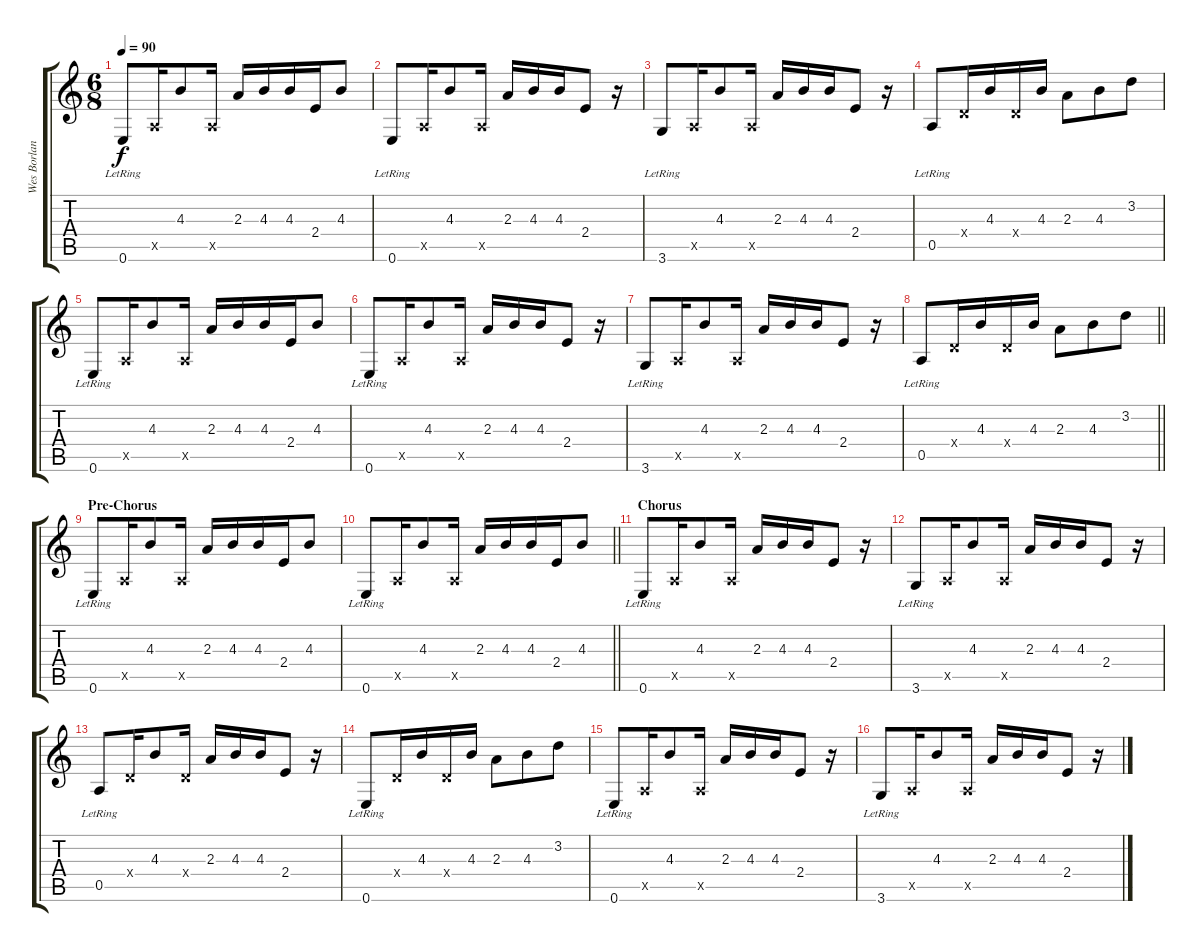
\track ("Wes Borland" "Wes Borlan") {instrument electricguitarjazz}
\staff {score tabs}
\tuning (E4 B3 G3 D3 A2 E2) {hide}
\ts (6 8)
\tempo 90
\clef g2
\ks c
0.6{lr}.8{dy f} 0.5{x}.16 4.3.8 0.5{x}.16 2.3.16 4.3.16 4.3.16 2.4.16 4.3.8 |
0.6{lr}.8 0.5{x}.16 4.3.8 0.5{x}.16 2.3.16 4.3.16 4.3.16 2.4.8 r.16 |
3.6{lr}.8 0.5{x}.16 4.3.8 0.5{x}.16 2.3.16 4.3.16 4.3.16 2.4.8 r.16 |
0.5{lr}.8 0.4{x}.16 4.3.16 0.4{x}.16 4.3.16 2.3.8 4.3.8 3.2.8 |
0.6{lr}.8 0.5{x}.16 4.3.8 0.5{x}.16 2.3.16 4.3.16 4.3.16 2.4.16 4.3.8 |
0.6{lr}.8 0.5{x}.16 4.3.8 0.5{x}.16 2.3.16 4.3.16 4.3.16 2.4.8 r.16 |
3.6{lr}.8 0.5{x}.16 4.3.8 0.5{x}.16 2.3.16 4.3.16 4.3.16 2.4.8 r.16 |
\barLineRight lightlight
0.5{lr}.8 0.4{x}.16 4.3.16 0.4{x}.16 4.3.16 2.3.8 4.3.8 3.2.8 |
\section ("" "Pre-Chorus")
0.6{lr}.8 0.5{x}.16 4.3.8 0.5{x}.16 2.3.16 4.3.16 4.3.16 2.4.16 4.3.8 |
\barLineRight lightlight
0.6{lr}.8 0.5{x}.16 4.3.8 0.5{x}.16 2.3.16 4.3.16 4.3.16 2.4.16 4.3.8 |
\section ("" "Chorus")
0.6{lr}.8 0.5{x}.16 4.3.8 0.5{x}.16 2.3.16 4.3.16 4.3.16 2.4.8 r.16 |
3.6{lr}.8 0.5{x}.16 4.3.8 0.5{x}.16 2.3.16 4.3.16 4.3.16 2.4.8 r.16 |
0.5{lr}.8 0.4{x}.16 4.3.8 0.4{x}.16 2.3.16 4.3.16 4.3.16 2.4.8 r.16 |
0.6{lr}.8 0.4{x}.16 4.3.16 0.4{x}.16 4.3.16 2.3.8 4.3.8 3.2.8 |
0.6{lr}.8 0.5{x}.16 4.3.8 0.5{x}.16 2.3.16 4.3.16 4.3.16 2.4.8 r.16 |
3.6{lr}.8 0.5{x}.16 4.3.8 0.5{x}.16 2.3.16 4.3.16 4.3.16 2.4.8 r.16
